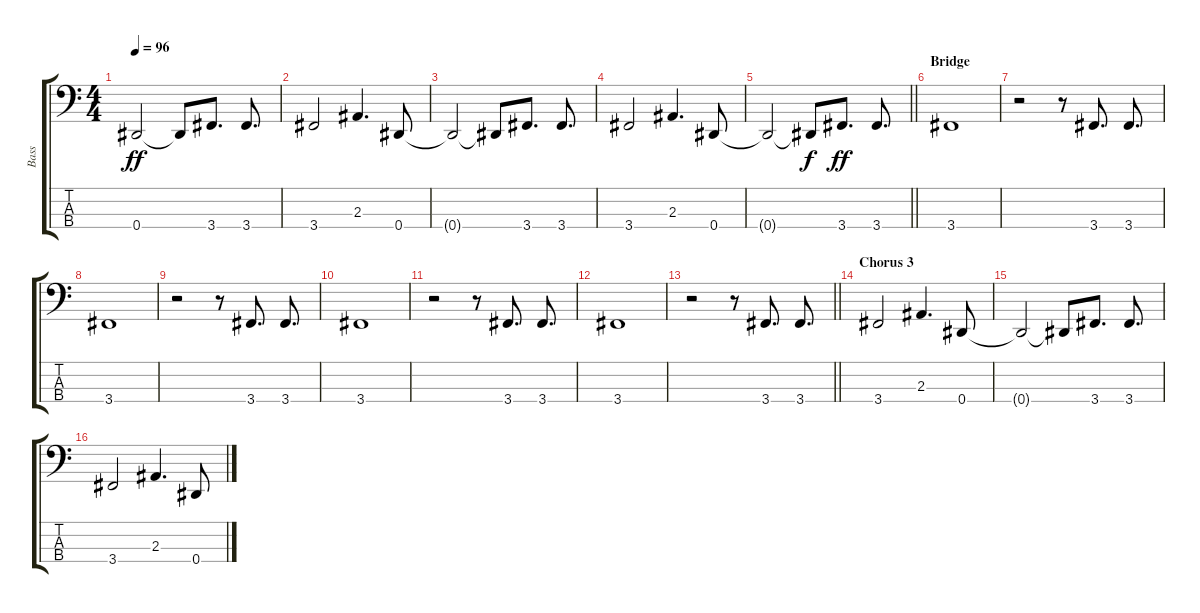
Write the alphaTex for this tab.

\track ("Bass" "Bass") {instrument electricbassfinger}
\staff {score tabs}
\tuning (Gb2 Db2 Ab1 Eb1) {hide}
\ts (4 4)
\tempo 96
\clef f4
\ks c
0.4{t}.2{dy ff} 0.4{t}.8 3.4.8{d} 3.4.8{d} |
3.4.2 2.3.4{d} 0.4.8 |
0.4{t}.2 0.4{t}.8 3.4.8{d} 3.4.8{d} |
3.4.2 2.3.4{d} 0.4.8 |
\barLineRight lightlight
0.4{t}.2 0.4{t}.8{dy f} 3.4.8{d dy ff} 3.4.8{d} |
\section ("" "Bridge")
3.4.1 |
r.2 r.8 3.4.8{d} 3.4.8{d} |
3.4.1 |
r.2 r.8 3.4.8{d} 3.4.8{d} |
3.4.1 |
r.2 r.8 3.4.8{d} 3.4.8{d} |
3.4.1 |
\barLineRight lightlight
r.2 r.8 3.4.8{d} 3.4.8{d} |
\section ("" "Chorus 3")
3.4.2 2.3.4{d} 0.4.8 |
0.4{t}.2 0.4{t}.8 3.4.8{d} 3.4.8{d} |
3.4.2 2.3.4{d} 0.4.8
